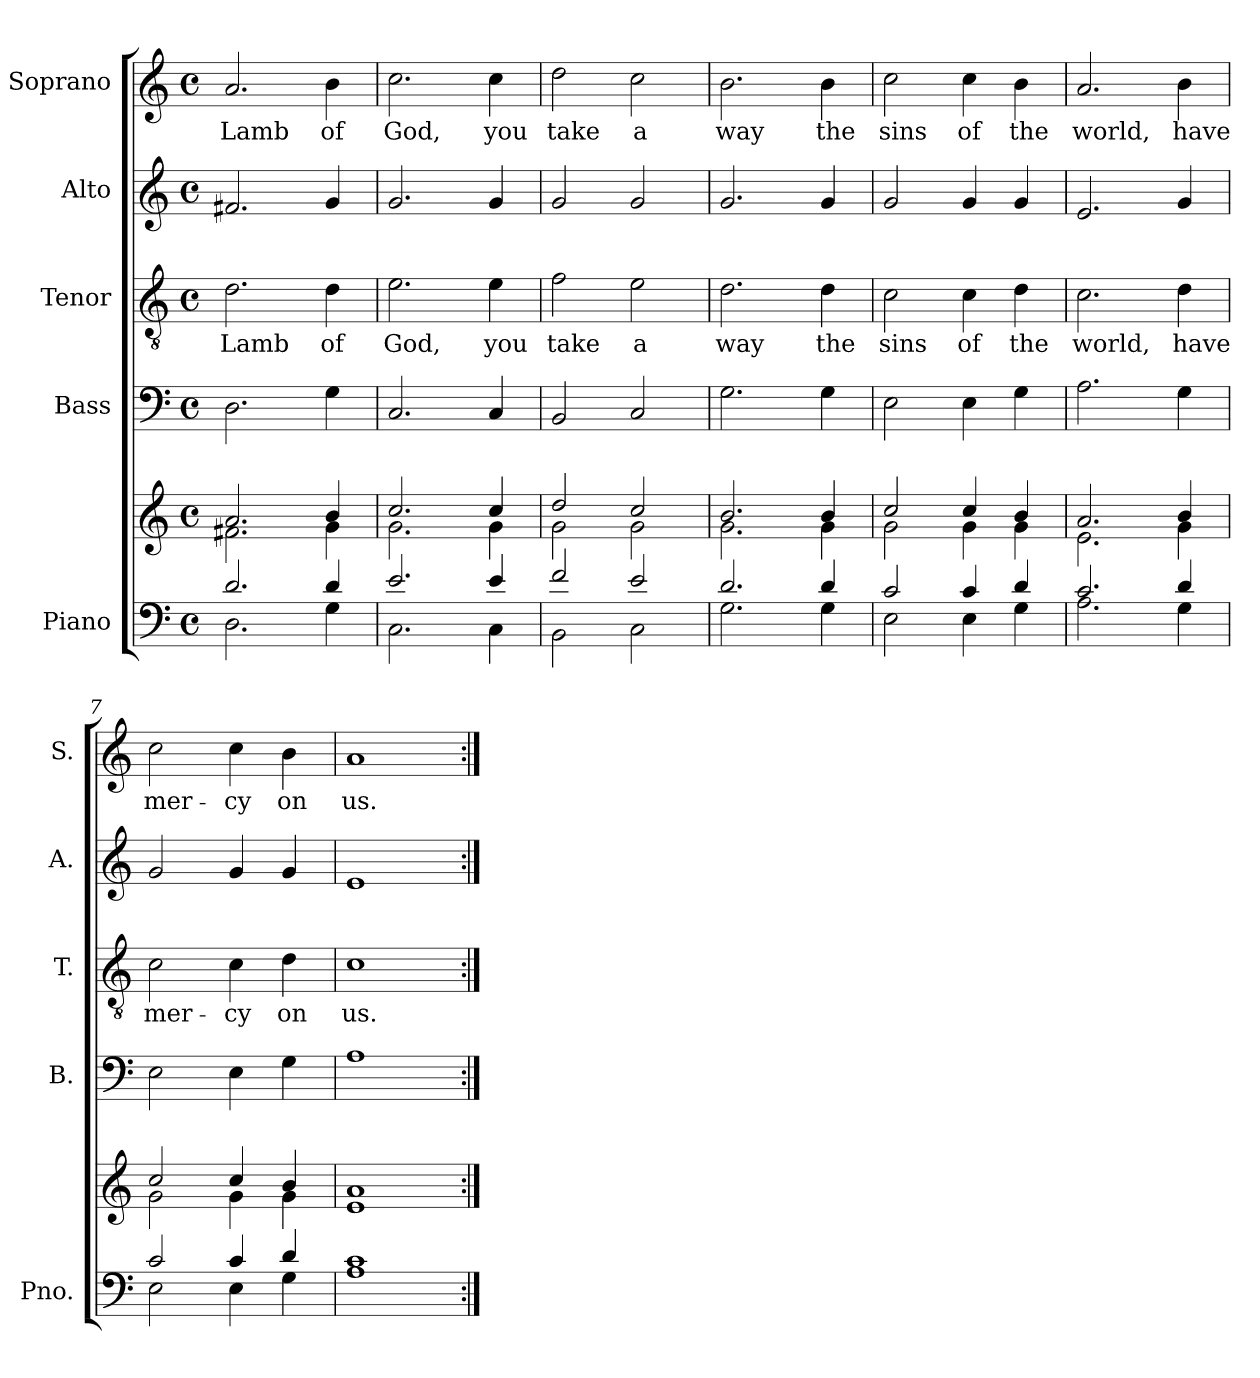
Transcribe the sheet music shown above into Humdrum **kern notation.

**kern	**kern	**kern	**kern	**text	**kern	**kern	**text
*part5	*part5	*part4	*part3	*part3	*part2	*part1	*part1
*staff6	*staff5	*staff4	*staff3	*staff3	*staff2	*staff1	*staff1
*I"Piano	*	*I"Bass	*I"Tenor	*	*I"Alto	*I"Soprano	*
*I'Pno.	*	*I'B.	*I'T.	*	*I'A.	*I'S.	*
*clefF4	*clefG2	*clefF4	*clefGv2	*	*clefG2	*clefG2	*
*k[]	*k[]	*k[]	*k[]	*	*k[]	*k[]	*
*M4/4	*M4/4	*M4/4	*M4/4	*	*M4/4	*M4/4	*
*met(c)	*met(c)	*met(c)	*met(c)	*	*met(c)	*met(c)	*
=1	=1	=1	=1	=1	=1	=1	=1
*^	*^	*	*	*	*	*	*
!	!	!	!	!	!	!LO:LY:b	!	!	!LO:LY:b
2.d/	2.D\	2.a/	2.f#X\	2.D\	2.d\	Lamb	2.f#X/	2.a/	Lamb
!	!	!	!	!	!	!LO:LY:b	!	!	!LO:LY:b
4d/	4G\	4b/	4g\	4G\	4d\	of	4g/	4b\	of
=2	=2	=2	=2	=2	=2	=2	=2	=2	=2
!	!	!	!	!	!	!LO:LY:b	!	!	!LO:LY:b
2.e/	2.C\	2.cc/	2.g\	2.C/	2.e\	God,	2.g/	2.cc\	God,
!	!	!	!	!	!	!LO:LY:b	!	!	!LO:LY:b
4e/	4C\	4cc/	4g\	4C/	4e\	you	4g/	4cc\	you
=3	=3	=3	=3	=3	=3	=3	=3	=3	=3
!	!	!	!	!	!	!LO:LY:b	!	!	!LO:LY:b
2f/	2BB\	2dd/	2g\	2BB/	2f\	take	2g/	2dd\	take
!	!	!	!	!	!	!LO:LY:b	!	!	!LO:LY:b
2e/	2C\	2cc/	2g\	2C/	2e\	a	2g/	2cc\	a
=4	=4	=4	=4	=4	=4	=4	=4	=4	=4
!	!	!	!	!	!	!LO:LY:b	!	!	!LO:LY:b
2.d/	2.G\	2.b/	2.g\	2.G\	2.d\	way	2.g/	2.b\	way
!	!	!	!	!	!	!LO:LY:b	!	!	!LO:LY:b
4d/	4G\	4b/	4g\	4G\	4d\	the	4g/	4b\	the
=5	=5	=5	=5	=5	=5	=5	=5	=5	=5
!	!	!	!	!	!	!LO:LY:b	!	!	!LO:LY:b
2c/	2E\	2cc/	2g\	2E\	2c\	sins	2g/	2cc\	sins
!	!	!	!	!	!	!LO:LY:b	!	!	!LO:LY:b
4c/	4E\	4cc/	4g\	4E\	4c\	of	4g/	4cc\	of
!	!	!	!	!	!	!LO:LY:b	!	!	!LO:LY:b
4d/	4G\	4b/	4g\	4G\	4d\	the	4g/	4b\	the
=6	=6	=6	=6	=6	=6	=6	=6	=6	=6
!	!	!	!	!	!	!LO:LY:b	!	!	!LO:LY:b
2.c/	2.A\	2.a/	2.e\	2.A\	2.c\	world,	2.e/	2.a/	world,
!	!	!	!	!	!	!LO:LY:b	!	!	!LO:LY:b
4d/	4G\	4b/	4g\	4G\	4d\	have	4g/	4b\	have
=7	=7	=7	=7	=7	=7	=7	=7	=7	=7
!	!	!	!	!	!	!LO:LY:b	!	!	!LO:LY:b
2c/	2E\	2cc/	2g\	2E\	2c\	mer-	2g/	2cc\	mer-
!	!	!	!	!	!	!LO:LY:b	!	!	!LO:LY:b
4c/	4E\	4cc/	4g\	4E\	4c\	-cy	4g/	4cc\	-cy
!	!	!	!	!	!	!LO:LY:b	!	!	!LO:LY:b
4d/	4G\	4b/	4g\	4G\	4d\	on	4g/	4b\	on
=8	=8	=8	=8	=8	=8	=8	=8	=8	=8
!	!	!	!	!	!	!LO:LY:b	!	!	!LO:LY:b
1c	1A	1a	1e	1A	1c	us.	1e	1a	us.
*v	*v	*	*	*	*	*	*	*	*
*	*v	*v	*	*	*	*	*	*
=:|!	=:|!	=:|!	=:|!	=:|!	=:|!	=:|!	=:|!
*-	*-	*-	*-	*-	*-	*-	*-
